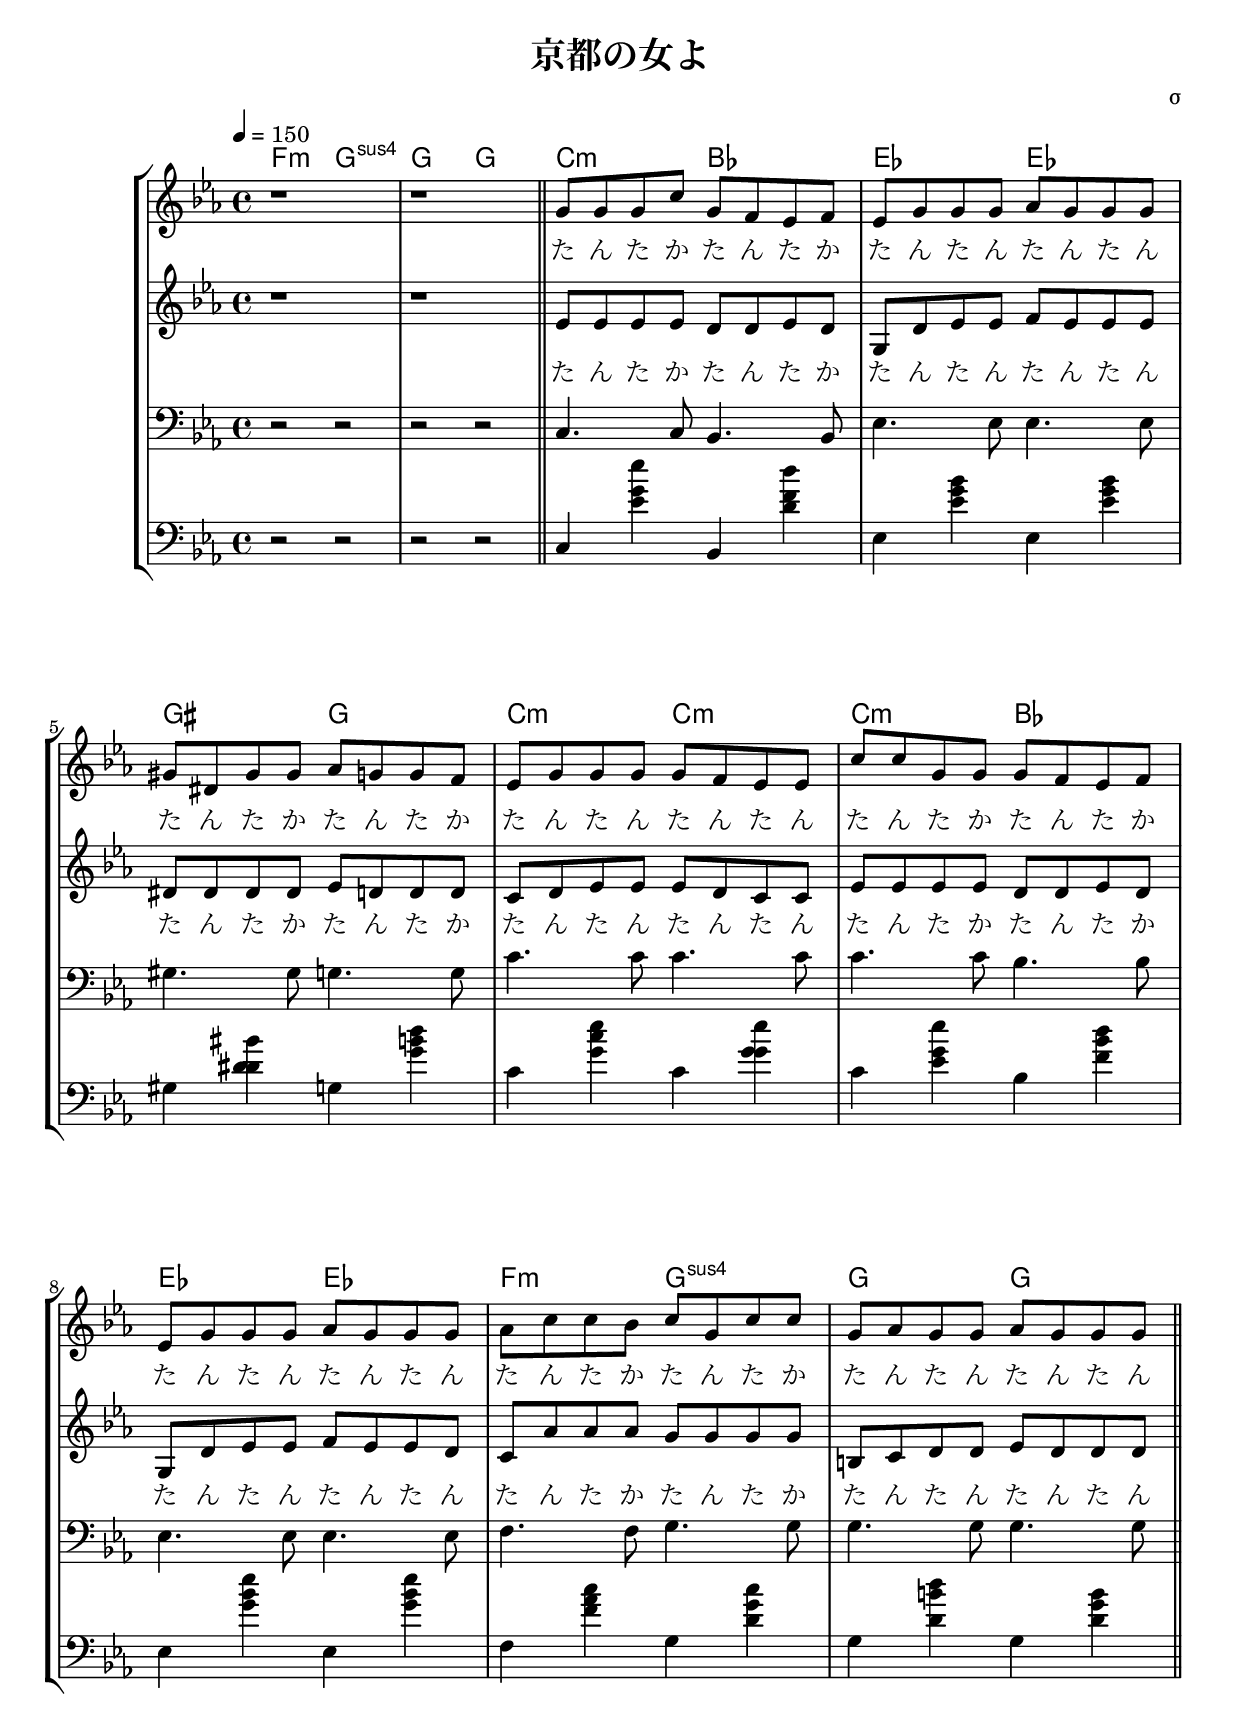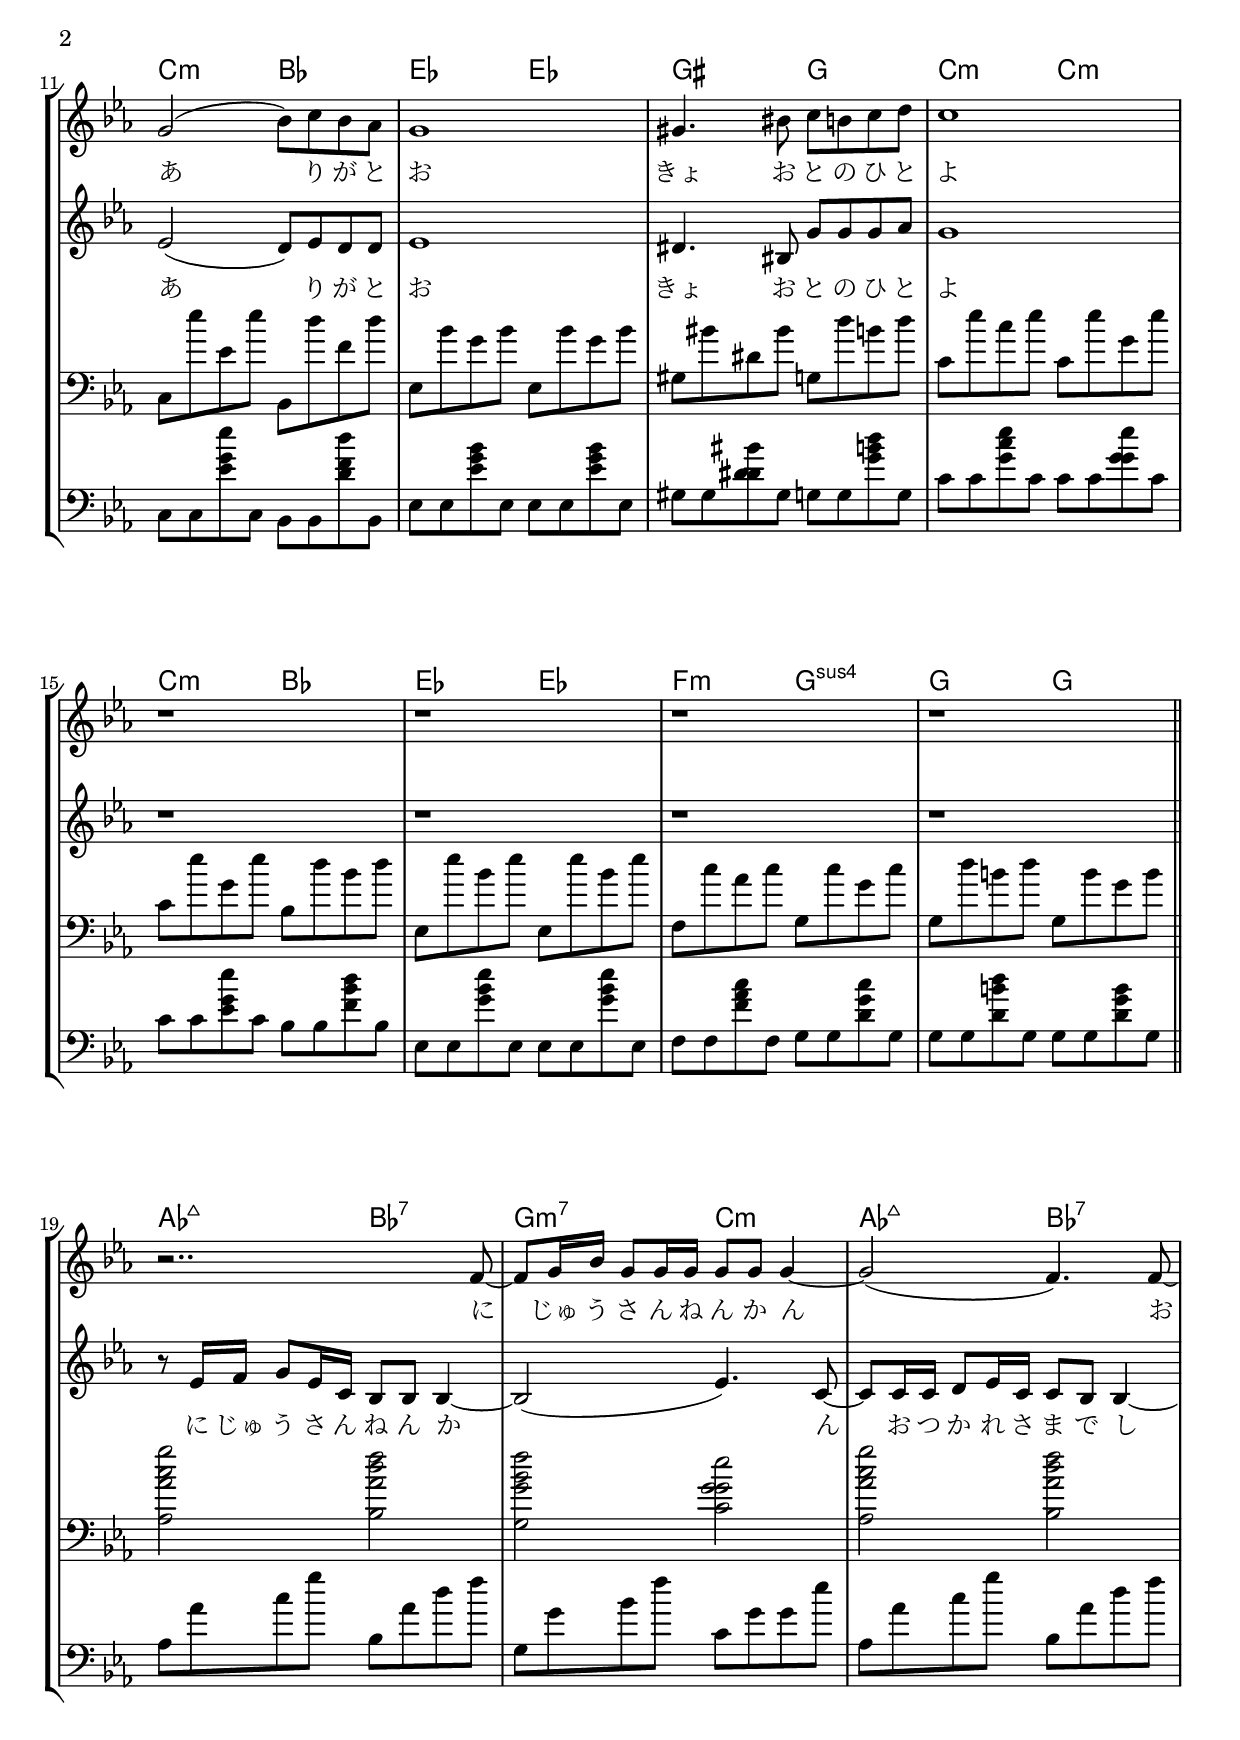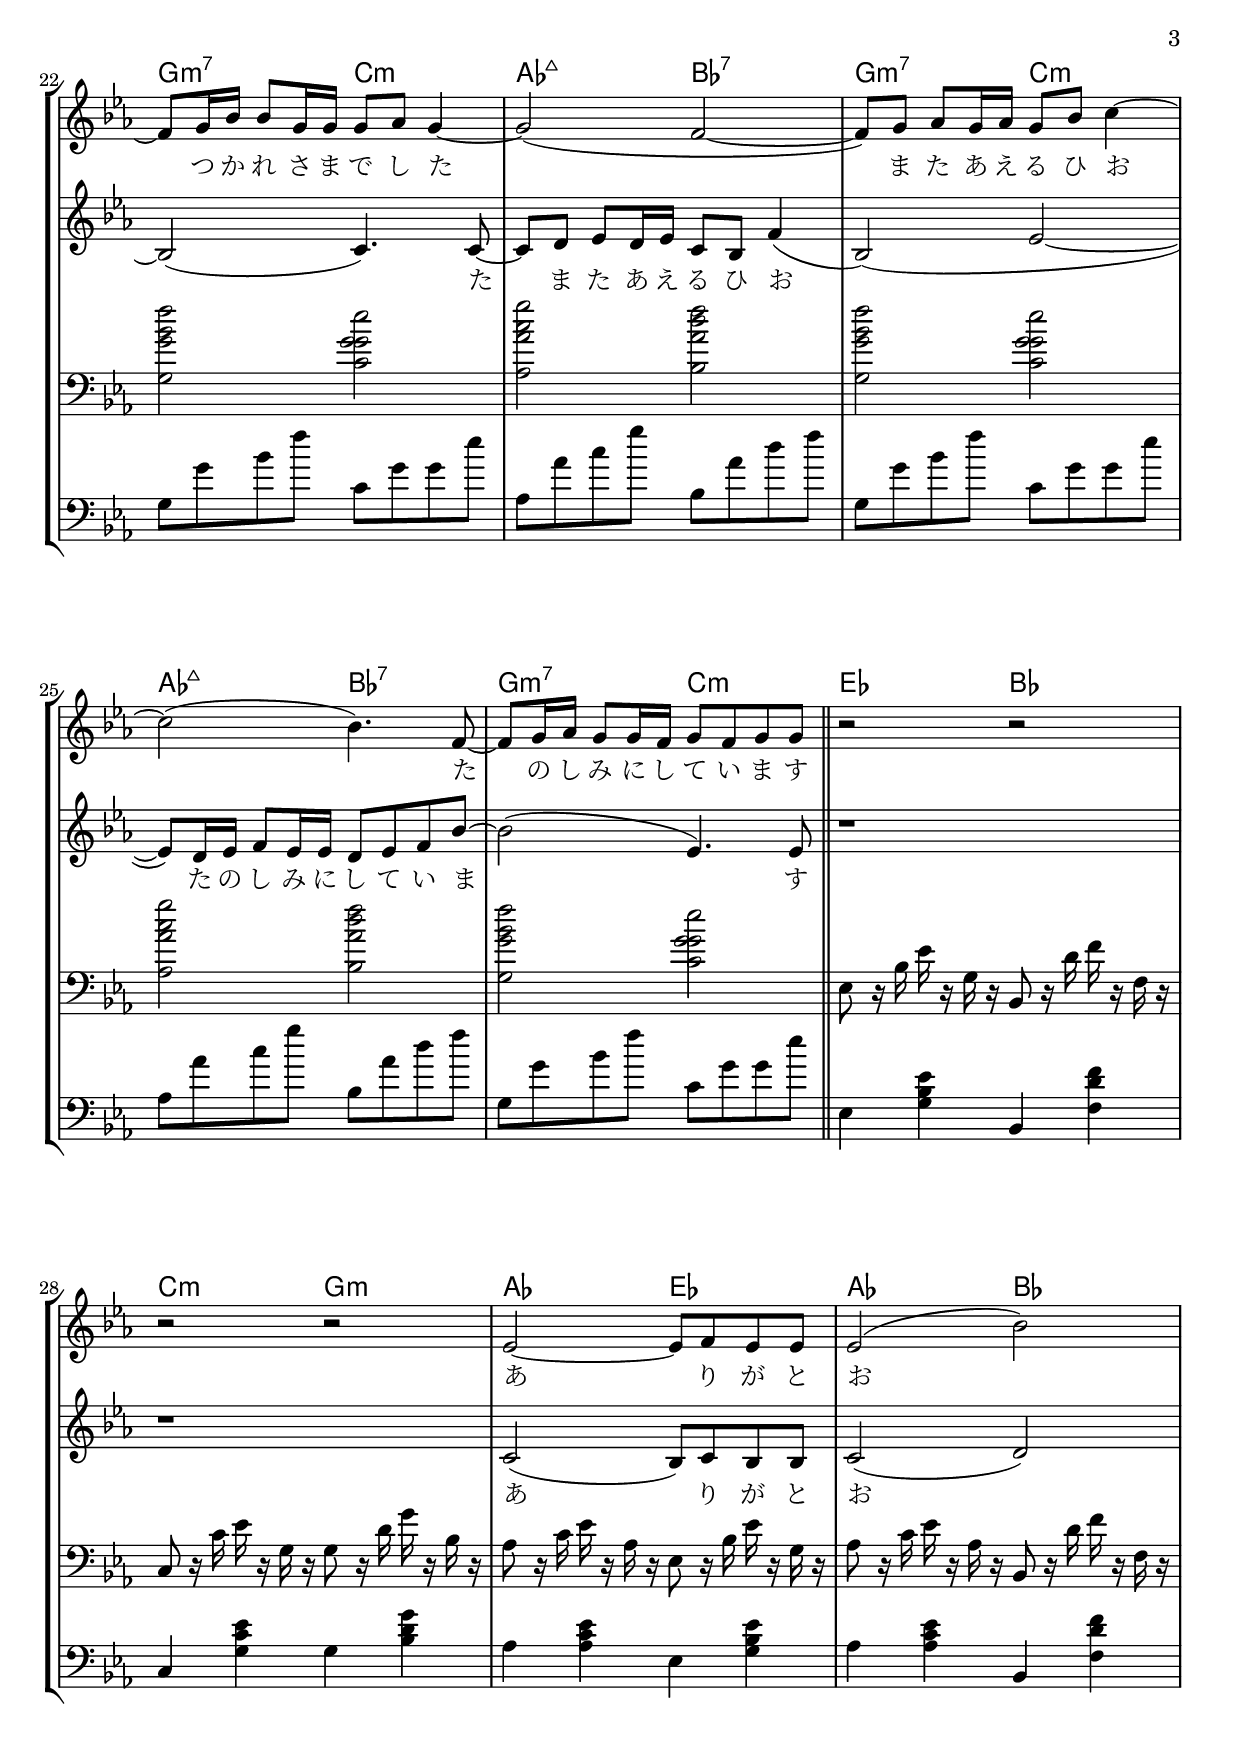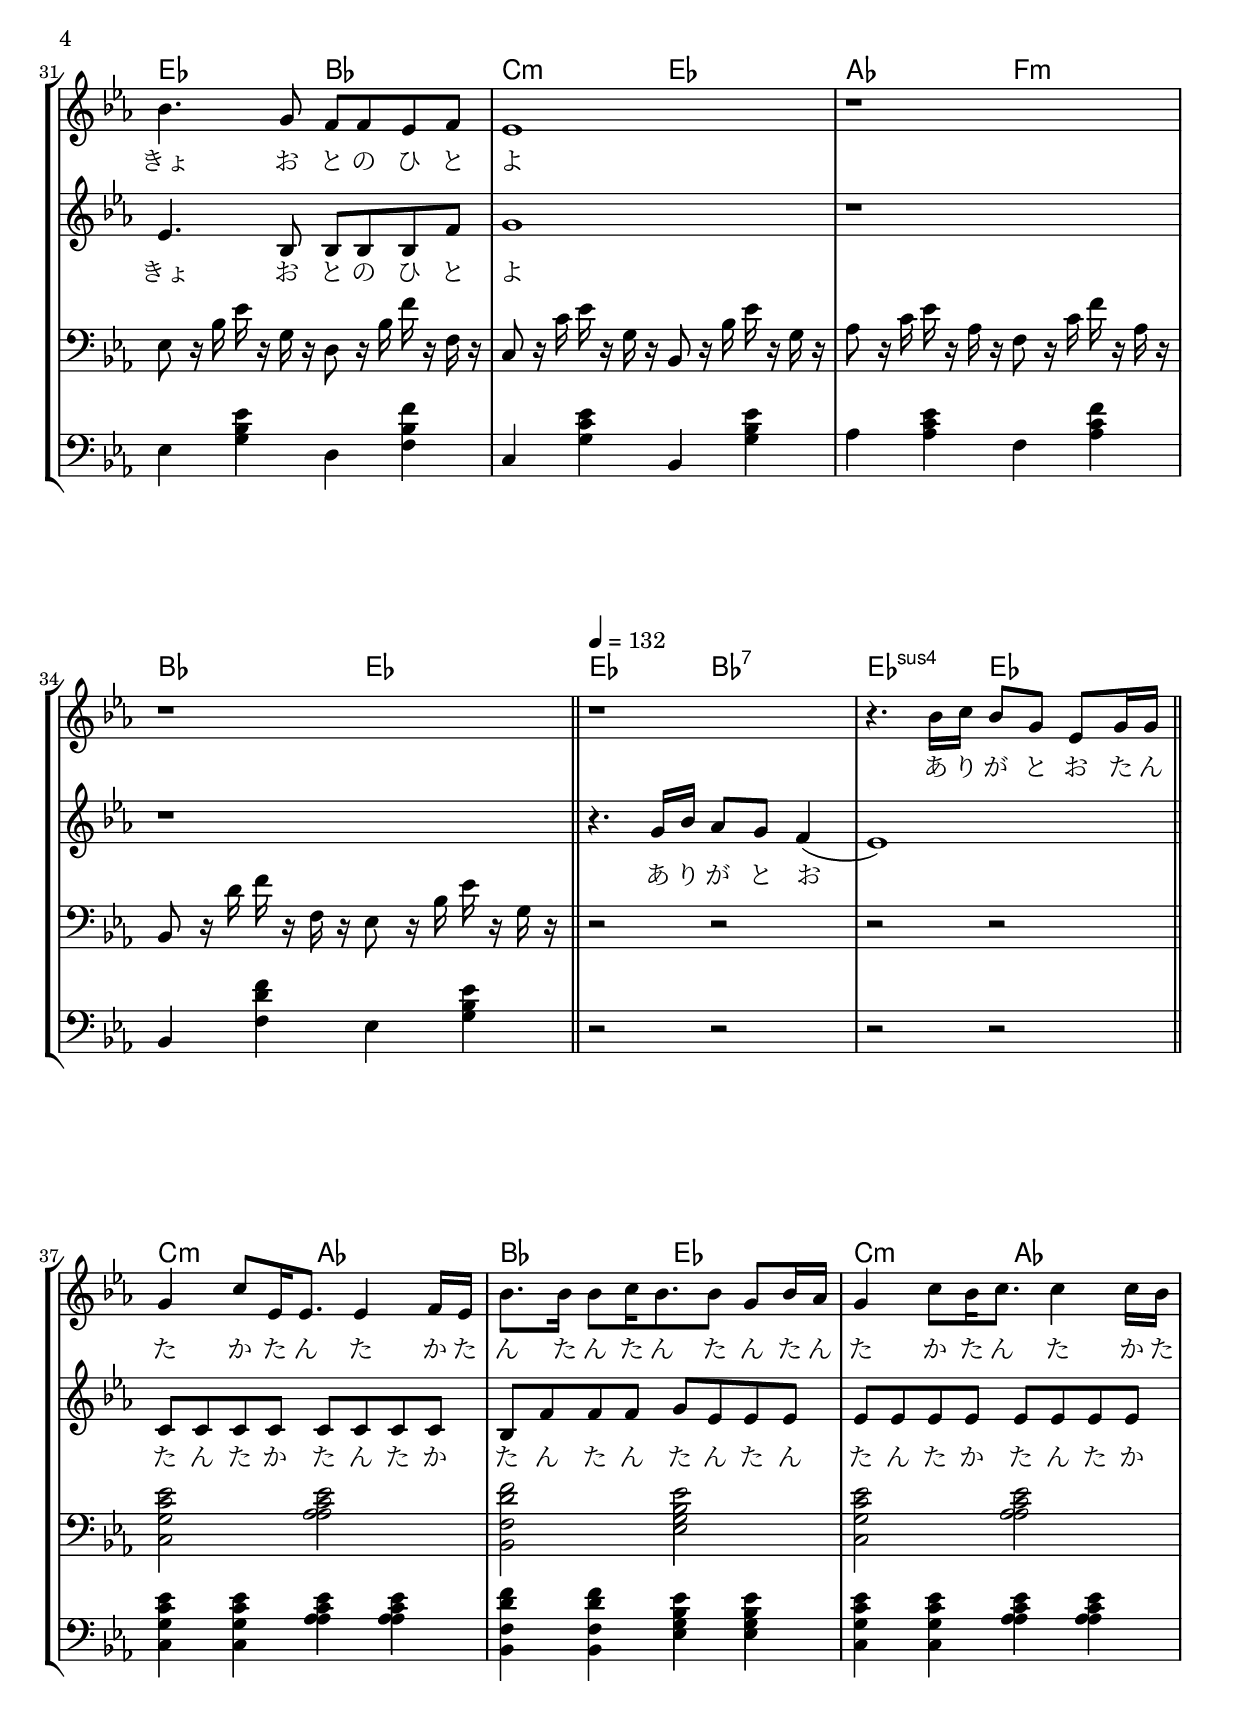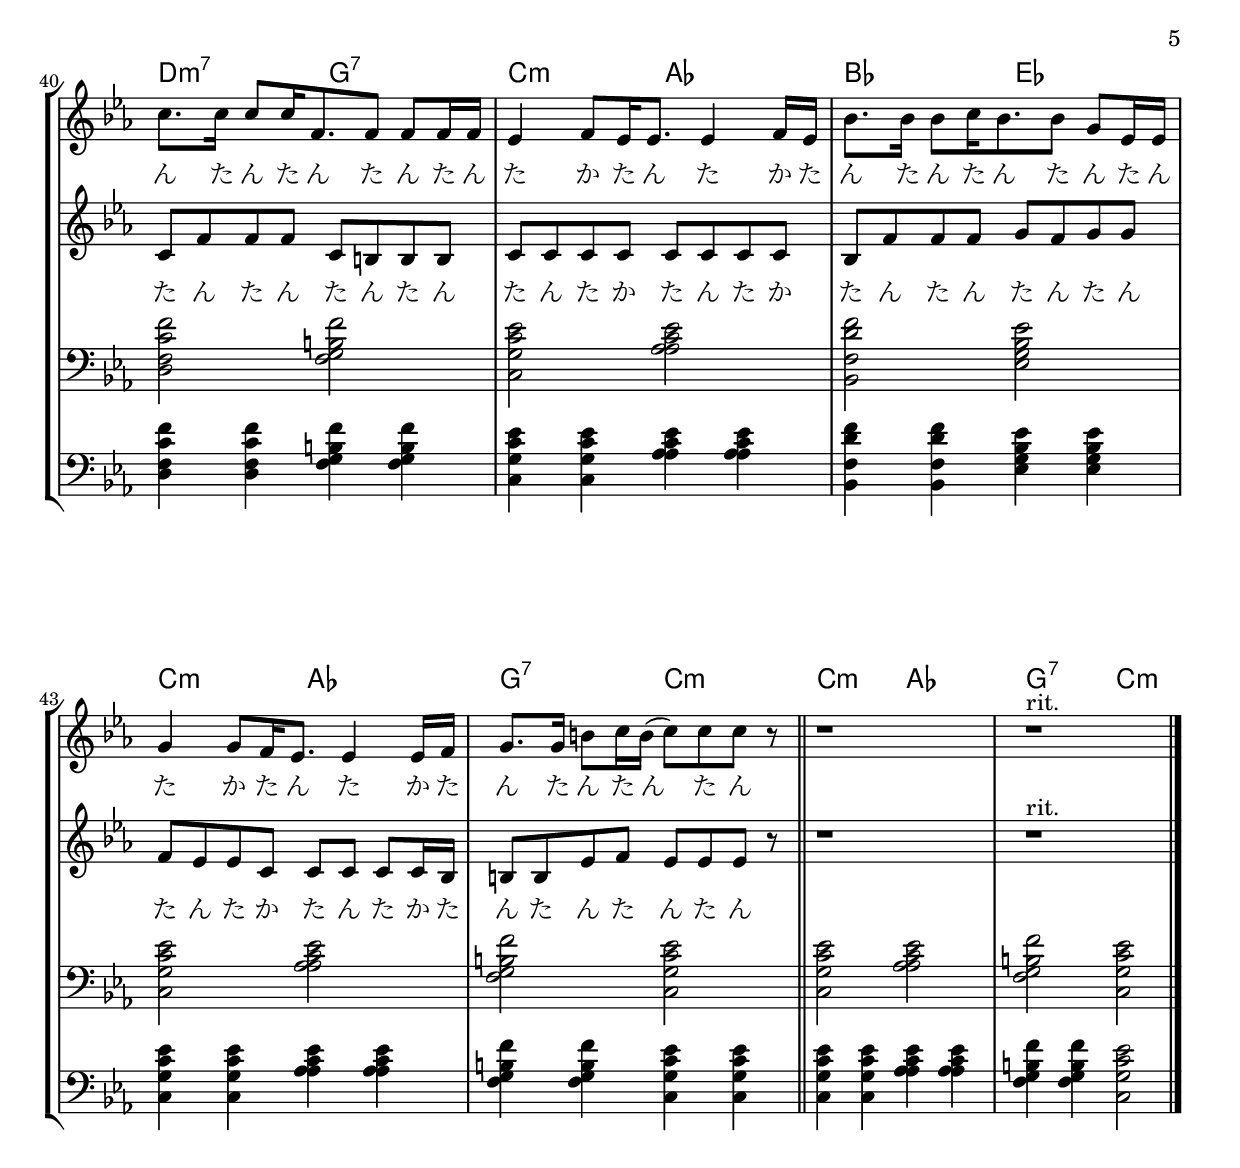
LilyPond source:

\version "2.12.1"

\header {
	title = \markup {京都の女よ}
	composer = \markup \center-column {σ}
}

harmony = \chordmode {
	f2:m g:sus4 g g 

	c:m bes es es gis g c:m c:m c:m bes es es f:m g:sus4 g g 

	c:m bes es es gis g c:m c:m c:m bes es es f:m g:sus4 g g 

	as:maj7 bes:7 g:min7 c:m as:maj7 bes:7 g:min7 c:m as:maj7 bes:7 g:min7 c:m as:maj7 bes:7 g:min7 c:m 

	es bes c:m g:m as es as bes es bes c:m es as f:m bes es 

	es bes:7 es:sus4 es 

	c:m as bes es c:m as d:min7 g:7 c:m as bes es c:m as g:7 c:m 

	c:m as g:7 c:m 
}

melody = {
	\key es \major
	\tempo 4 = 150
	r1 | r1   
	\set Staff.midiInstrument = #"Violin"
	g'8  g'8  g'8  c''8  g'8  f'8  es'8  f'8 
	es'8  g'8  g'8  g'8  as'8  g'8  g'8  g'8 
	gis'8  dis'8  gis'8  gis'8  as'8  g'8  g'8  f'8 
	es'8  g'8  g'8  g'8  g'8  f'8  es'8  es'8 
	c''8  c''8  g'8  g'8  g'8  f'8  es'8  f'8 
	es'8  g'8  g'8  g'8  as'8  g'8  g'8  g'8 
	as'8  c''8  c''8  bes'8  c''8  g'8  c''8  c''8 
	g'8  as'8  g'8  g'8  as'8  g'8  g'8  g'8
	\set Staff.midiInstrument = #"mmi0.36"
	g'2  (bes'8)  c''8  bes'8  as'8 
	g'1 
	gis'4.  bis'8  c''8  b'8  c''8  d''8 
	c''1
	r1 r1 r1 r1 	\set Staff.midiInstrument = #"mmi0.36"
	r2.. f'8~ 
	f'8  g'16  bes'16  g'8  g'16  g'16  g'8  g'8  g'4~ 
	g'2  (f'4.)  f'8~ 
	f'8  g'16  bes'16  bes'8  g'16  g'16  g'8  as'8  g'4~ 
	g'2  (f'2~ 
	f'8)  g'8  as'8  g'16  as'16  g'8  bes'8  c''4~ 
	c''2  (bes'4.)  f'8~ 
	f'8  g'16  as'16  g'8  g'16  f'16  g'8  f'8  g'8  g'8
	\set Staff.midiInstrument = #"mmi0.36"
	r2  r2 
	r2  r2 
	es'2~es'8  f'8  es'8  es'8 
	es'2  (bes'2) 
	bes'4.  g'8  f'8  f'8  es'8  f'8 
	es'1
	r1 r1 	\set Staff.midiInstrument = #"mmi0.36"
		\tempo 4 = 132
r1
r4. bes'16  c''16  bes'8  g'8  es'8  	\set Staff.midiInstrument = #"Brass Section"
	g'16  g'16 
	g'4  c''8  es'16  es'8.  es'4  f'16  es'16 
	bes'8.  bes'16  bes'8  c''16  bes'8.  bes'8  g'8  bes'16  as'16 
	g'4  c''8  bes'16  c''8.  c''4  c''16  bes'16 
	c''8.  c''16  c''8  c''16  f'8.  f'8  f'8  f'16  f'16 
	es'4  f'8  es'16  es'8.  es'4  f'16  es'16 
	bes'8.  bes'16  bes'8  c''16  bes'8.  bes'8  g'8  es'16  es'16 
	g'4  g'8  f'16  es'8.  es'4  es'16  f'16 
	g'8.  g'16  b'8  c''16  b'16  (c''8)  c''8  c''8  	r8 	r1 | r1^"rit." \bar "|."
}

words = \lyricmode {
	
	た  ん  た  か  た  ん  た  か  た  ん  た  ん  た  ん  た  ん  た  ん  た  か  た  ん  た  か  た  ん  た  ん  た  ん  た  ん  た  ん  た  か  た  ん  た  か  た  ん  た  ん  た  ん  た  ん  た  ん  た  か  た  ん  た  か  た  ん  た  ん  た  ん  た  ん  
	あ  り  が  と  お  きょ  お  と  の  ひ  と  よ  
	に  じゅ  う  さ  ん  ね  ん  か  ん  お  つ  か  れ  さ  ま  で  し  た  ま  た  あ  え  る  ひ  お  た  の  し  み  に  し  て  い  ま  す  
	あ  り  が  と  お  きょ  お  と  の  ひ  と  よ  
	あ  り  が  と  お  
	た  ん  た  か  た  ん  た  か  た  ん  た  ん  た  ん  た  ん  た  ん  た  か  た  ん  た  か  た  ん  た  ん  た  ん  た  ん  た  ん  た  か  た  ん  た  か  た  ん  た  ん  た  ん  た  ん  た  ん  た  か  た  ん  た  か  た  ん  た  ん  た  ん  た  ん  
	
}

secondmelody = {
	\key es \major
	\tempo 4 = 150
	r1 | r1   
	\set Staff.midiInstrument = #"Cello"
	es'8  es'8  es'8  es'8  d'8  d'8  es'8  d'8 
	g8  d'8  es'8  es'8  f'8  es'8  es'8  es'8 
	dis'8  dis'8  dis'8  dis'8  es'8  d'8  d'8  d'8 
	c'8  d'8  es'8  es'8  es'8  d'8  c'8  c'8 
	es'8  es'8  es'8  es'8  d'8  d'8  es'8  d'8 
	g8  d'8  es'8  es'8  f'8  es'8  es'8  d'8 
	c'8  as'8  as'8  as'8  g'8  g'8  g'8  g'8 
	b8  c'8  d'8  d'8  es'8  d'8  d'8  d'8
	\set Staff.midiInstrument = #"fss0.32"
	es'2  (d'8)  es'8  d'8  d'8 
	es'1 
	dis'4.  bis8  g'8  g'8  g'8  as'8 
	g'1
	r1 r1 r1 r1 	\set Staff.midiInstrument = #"fss0.32"
	r8 es'16  f'16  g'8  es'16  c'16  bes8  bes8  bes4~ 
	bes2  (es'4.)  c'8~ 
	c'8  c'16  c'16  d'8  es'16  c'16  c'8  bes8  bes4~ 
	bes2  (c'4.)  c'8~ 
	c'8  d'8  es'8  d'16  es'16  c'8  bes8  f'4 
	(bes2)  (es'2~ 
	es'8)  d'16  es'16  f'8  es'16  es'16  d'8  es'8  f'8  bes'8~ 
	bes'2  (es'4.)  es'8
	\set Staff.midiInstrument = #"fss0.32"
	r1 
	r1 
	c'2  (bes8)  c'8  bes8  bes8 
	c'2  (d'2) 
	es'4.  bes8  bes8  bes8  bes8  f'8 
	g'1
	r1 r1 	\set Staff.midiInstrument = #"fss0.32"
		\tempo 4 = 132
r4. g'16  bes'16  as'8  g'8  f'4 
	(es'1)
	\set Staff.midiInstrument = #"Choir Aahs"
	 c'8  c'8  c'8  c'8  c'8  c'8  c'8  c'8 
	bes8  f'8  f'8  f'8  g'8  es'8  es'8  es'8 
	es'8  es'8  es'8  es'8  es'8  es'8  es'8  es'8 
	c'8  f'8  f'8  f'8  c'8  b8  b8  b8 
	c'8  c'8  c'8  c'8  c'8  c'8  c'8  c'8 
	bes8  f'8  f'8  f'8  g'8  f'8  g'8  g'8 
	f'8  es'8  es'8  c'8  c'8  c'8  c'8  c'16  bes16 
	b8  b8  es'8  f'8  es'8  es'8  es'8  	r8 	r1 | r1^"rit." \bar "|."
}

secondwords = \lyricmode {
	
	た  ん  た  か  た  ん  た  か  た  ん  た  ん  た  ん  た  ん  た  ん  た  か  た  ん  た  か  た  ん  た  ん  た  ん  た  ん  た  ん  た  か  た  ん  た  か  た  ん  た  ん  た  ん  た  ん  た  ん  た  か  た  ん  た  か  た  ん  た  ん  た  ん  た  ん  
	あ  り  が  と  お  きょ  お  と  の  ひ  と  よ  
	に  じゅ  う  さ  ん  ね  ん  か  ん  お  つ  か  れ  さ  ま  で  し  た  ま  た  あ  え  る  ひ  お  た  の  し  み  に  し  て  い  ま  す  
	あ  り  が  と  お  きょ  お  と  の  ひ  と  よ  
	あ  り  が  と  お  
	た  ん  た  か  た  ん  た  か  た  ん  た  ん  た  ん  た  ん  た  ん  た  か  た  ん  た  か  た  ん  た  ん  た  ん  た  ん  た  ん  た  か  た  ん  た  か  た  ん  た  ん  た  ん  た  ん  た  ん  た  か  た  ん  た  か  た  ん  た  ん  た  ん  た  ん  
	
}

tempochange = {
	\tempo 4 = 150
	r1 | r1 \bar "||"
	\tempo 4 = 150
	r1 | r1 | r1 | r1 | r1 | r1 | r1 | r1 \bar "||"
	\tempo 4 = 150
	r1 | r1 | r1 | r1 | r1 | r1 | r1 | r1 \bar "||"
	\tempo 4 = 150
	r1 | r1 | r1 | r1 | r1 | r1 | r1 | r1 \bar "||"
	\tempo 4 = 150
	r1 | r1 | r1 | r1 | r1 | r1 | r1 | r1 \bar "||"
	\tempo 4 = 132
	r1 | r1 \bar "||"
	\tempo 4 = 132
	r1 | r1 | r1 | r1 | r1 | r1 | r1 | r1 \bar "||"
	\tempo 4 = 132
	r1 | \tempo 4 = 99 r2 \tempo 4 = 88 r2 \bar "|."
}

mainacc = {
	\clef bass
	\set Staff.midiInstrument = #"Acoustic grand"
	\key es \major
	\tempo 4 = 150
	r2
	r2
	r2
	r2
	\bar "||"

	\set Staff.midiInstrument = #"Synth Bass 1"
	c4.c8
	bes,4.bes,8
	es4.es8
	es4.es8
	gis4.gis8
	g4.g8
	c'4.c'8
	c'4.c'8
	c'4.c'8
	bes4.bes8
	es4.es8
	es4.es8
	f4.f8
	g4.g8
	g4.g8
	g4.g8
	\bar "||"

	\set Staff.midiInstrument = #"Electric Grand"
	c8 es'' es' es''
	bes,8 d'' f' d''
	es8 bes' g' bes'
	es8 bes' g' bes'
	gis8 bis' dis' bis'
	g8 d'' b' d''
	c'8 es'' c'' es''
	c'8 es'' g' es''
	c'8 es'' g' es''
	bes8 d'' bes' d''
	es8 es'' bes' es''
	es8 es'' bes' es''
	f8 c'' as' c''
	g8 c'' g' c''
	g8 d'' b' d''
	g8 b' g' b'
	\bar "||"

	\set Staff.midiInstrument = #"Electric Piano 1"
	<as as' c'' g''>2
	<bes as' d'' f''>2
	<g g' bes' f''>2
	<c' g' g' es''>2
	<as as' c'' g''>2
	<bes as' d'' f''>2
	<g g' bes' f''>2
	<c' g' g' es''>2
	<as as' c'' g''>2
	<bes as' d'' f''>2
	<g g' bes' f''>2
	<c' g' g' es''>2
	<as as' c'' g''>2
	<bes as' d'' f''>2
	<g g' bes' f''>2
	<c' g' g' es''>2
	\bar "||"

	\set Staff.midiInstrument = #"Synth Bass 1"
	es8r16bes16es'16r16g16r16
	bes,8r16d'16f'16r16f16r16
	c8r16c'16es'16r16g16r16
	g8r16d'16g'16r16bes16r16
	as8r16c'16es'16r16as16r16
	es8r16bes16es'16r16g16r16
	as8r16c'16es'16r16as16r16
	bes,8r16d'16f'16r16f16r16
	es8r16bes16es'16r16g16r16
	d8r16bes16f'16r16f16r16
	c8r16c'16es'16r16g16r16
	bes,8r16bes16es'16r16g16r16
	as8r16c'16es'16r16as16r16
	f8r16c'16f'16r16as16r16
	bes,8r16d'16f'16r16f16r16
	es8r16bes16es'16r16g16r16
	\bar "||"

	\set Staff.midiInstrument = #"Acoustic grand"
	\tempo 4 = 132
	r2
	r2
	r2
	r2
	\bar "||"

	\set Staff.midiInstrument = #"Cello"
	<c g c' es'>2
	<as as c' es'>2
	<bes, f d' f'>2
	<es g bes es'>2
	<c g c' es'>2
	<as as c' es'>2
	<d f c' f'>2
	<g f b f'>2
	<c g c' es'>2
	<as as c' es'>2
	<bes, f d' f'>2
	<es g bes es'>2
	<c g c' es'>2
	<as as c' es'>2
	<g f b f'>2
	<c g c' es'>2
	\bar "||"

	\set Staff.midiInstrument = #"Voice Oohs"
	<c g c' es'>2
	<as as c' es'>2
	<g f b f'>2
	<c g c' es'>2
	\bar "|."
}

subacc = {
	\clef bass
	\set Staff.midiInstrument = #"Acoustic grand"
	\key es \major
	\tempo 4 = 150
	r2
	r2
	r2
	r2
	\bar "||"

	\set Staff.midiInstrument = #"Alto Sax"
	c4 <g' es' es''>4
	bes,4 <d' f' d''>4
	es4 <es' g' bes'>4
	es4 <es' g' bes'>4
	gis4 <dis' dis' bis'>4
	g4 <g' b' d''>4
	c'4 <g' c'' es''>4
	c'4 <g' g' es''>4
	c'4 <es' g' es''>4
	bes4 <f' bes' d''>4
	es4 <g' bes' es''>4
	es4 <g' bes' es''>4
	f4 <f' as' c''>4
	g4 <d' g' c''>4
	g4 <d' b' d''>4
	g4 <d' g' b'>4
	\bar "||"

	\set Staff.midiInstrument = #"Electric Grand"
	c8 c8 <g' es' es''>8 c8
	bes,8 bes,8 <d' f' d''>8 bes,8
	es8 es8 <es' g' bes'>8 es8
	es8 es8 <es' g' bes'>8 es8
	gis8 gis8 <dis' dis' bis'>8 gis8
	g8 g8 <g' b' d''>8 g8
	c'8 c'8 <g' c'' es''>8 c'8
	c'8 c'8 <g' g' es''>8 c'8
	c'8 c'8 <es' g' es''>8 c'8
	bes8 bes8 <f' bes' d''>8 bes8
	es8 es8 <g' bes' es''>8 es8
	es8 es8 <g' bes' es''>8 es8
	f8 f8 <f' as' c''>8 f8
	g8 g8 <d' g' c''>8 g8
	g8 g8 <d' b' d''>8 g8
	g8 g8 <d' g' b'>8 g8
	\bar "||"

	\set Staff.midiInstrument = #"Electric Guitar (clean)"
	as8 as'8 c''8 g''8
	bes8 as'8 d''8 f''8
	g8 g'8 bes'8 f''8
	c'8 g'8 g'8 es''8
	as8 as'8 c''8 g''8
	bes8 as'8 d''8 f''8
	g8 g'8 bes'8 f''8
	c'8 g'8 g'8 es''8
	as8 as'8 c''8 g''8
	bes8 as'8 d''8 f''8
	g8 g'8 bes'8 f''8
	c'8 g'8 g'8 es''8
	as8 as'8 c''8 g''8
	bes8 as'8 d''8 f''8
	g8 g'8 bes'8 f''8
	c'8 g'8 g'8 es''8
	\bar "||"

	\set Staff.midiInstrument = #"Alto Sax"
	es4 <g bes es'>4
	bes,4 <f d' f'>4
	c4 <g c' es'>4
	g4 <bes d' g'>4
	as4 <as c' es'>4
	es4 <g bes es'>4
	as4 <as c' es'>4
	bes,4 <f d' f'>4
	es4 <g bes es'>4
	d4 <f bes f'>4
	c4 <g c' es'>4
	bes,4 <g bes es'>4
	as4 <as c' es'>4
	f4 <as c' f'>4
	bes,4 <f d' f'>4
	es4 <g bes es'>4
	\bar "||"

	\set Staff.midiInstrument = #"Acoustic grand"
	\tempo 4 = 132
	r2
	r2
	r2
	r2
	\bar "||"

	\set Staff.midiInstrument = #"Electric Grand"
	<c g c' es'>4 <c g c' es'>4
	<as as c' es'>4 <as as c' es'>4
	<bes, f d' f'>4 <bes, f d' f'>4
	<es g bes es'>4 <es g bes es'>4
	<c g c' es'>4 <c g c' es'>4
	<as as c' es'>4 <as as c' es'>4
	<d f c' f'>4 <d f c' f'>4
	<g f b f'>4 <g f b f'>4
	<c g c' es'>4 <c g c' es'>4
	<as as c' es'>4 <as as c' es'>4
	<bes, f d' f'>4 <bes, f d' f'>4
	<es g bes es'>4 <es g bes es'>4
	<c g c' es'>4 <c g c' es'>4
	<as as c' es'>4 <as as c' es'>4
	<g f b f'>4 <g f b f'>4
	<c g c' es'>4 <c g c' es'>4
	\bar "||"

	\set Staff.midiInstrument = #"Electric Grand"
	<c g c' es'>4 <c g c' es'>4
	<as as c' es'>4 <as as c' es'>4
	<g f b f'>4 <g f b f'>4
	<c g c' es'>2
	\bar "|."
}

percA = {
	\drummode {
	hh4 hh8 hh2 r8  |\times 16/32{ hh2 hh8. hh1 r4 r16 } \bar "||"
	hh4 hh8 hh2 r8  |\times 16/32{ hh2 hh8. hh8. hh4. hh2. } |hh4 hh8 hh2 r8  |hh4 hh8 hh4 hh4.  |hh4 hh8 hh2 r8  |\times 16/32{ hh2 hh8. hh8. hh4. hh2. } |hh4 hh8 hh2 r8  |\times 16/32{ hh2 hh8. hh1 r4 r16 } \bar "||"
	hh4 hh8 hh2 r8  |\times 16/32{ hh2 hh8. hh8. hh4. hh2. } |hh4 hh8 hh2 r8  |hh4 hh8 hh4 hh4.  |hh4 hh8 hh2 r8  |\times 16/32{ hh2 hh8. hh8. hh4. hh2. } |hh4 hh8 hh2 r8  |\times 16/32{ hh2 hh8. hh1 r4 r16 } \bar "||"
	r1  |r2. hho4  |r1  |r2. hho4  |r1  |r2. hho4  |r1  |r2. hho4  \bar "||"
	hh4 hh8 hh2 r8  |\times 16/32{ hh2 hh8. hh8. hh4. hh2. } |hh4 hh8 hh2 r8  |hh4 hh8 hh4 hh4.  |hh4 hh8 hh2 r8  |\times 16/32{ hh2 hh8. hh8. hh4. hh2. } |hh4 hh8 hh2 r8  |\times 16/32{ hh2 hh8. hh1 r4 r16 } \bar "||"
	r1 |r1 \bar "||"
	hh8 hh8 hh8 hh8 hh8 hh8 hh8 hh8  |hh8 hh8 hh8 hh8 hh4 hh8 hh8  |hh8 hh8 hh8 hh8 hh8 hh8 hh8 hh8  |hh8 hh8 hh8 hh2 r8  |hh8 hh8 hh8 hh8 hh8 hh8 hh8 hh8  |hh8 hh8 hh8 hh8 hh4 hh8 hh8  |hh8 hh8 hh8 hh8 hh8 hh8 hh8 hh8  |r8 hh2. r8  \bar "||"
	hh8 hh8 hh8 hh8 hh8 hh8 hh8 hh8  |r8 hh2. r8  \bar "|."
	}
}

percB = {
	\drummode {
	r16 hhp8 hhp8 hhp2 r8.  |\times 16/32{ r8 hhp4 hhp4 hhp8 hhp1 r4 } \bar "||"
	r16 hhp8 hhp8 hhp2 r8.  |\times 16/32{ r8 hhp4 hhp4 hhp8 hhp2 r8 hhp2 r8 } |r16 hhp8 hhp8 hhp2 r8.  |r16 hhp8 hhp8 hhp8. hhp2  |r16 hhp8 hhp8 hhp2 r8.  |\times 16/32{ r8 hhp4 hhp4 hhp8 hhp2 r8 hhp2 r8 } |r16 hhp8 hhp8 hhp2 r8.  |\times 16/32{ r8 hhp4 hhp4 hhp8 hhp1 r4 } \bar "||"
	r16 hhp8 hhp8 hhp2 r8.  |\times 16/32{ r8 hhp4 hhp4 hhp8 hhp2 r8 hhp2 r8 } |r16 hhp8 hhp8 hhp2 r8.  |r16 hhp8 hhp8 hhp8. hhp2  |r16 hhp8 hhp8 hhp2 r8.  |\times 16/32{ r8 hhp4 hhp4 hhp8 hhp2 r8 hhp2 r8 } |r16 hhp8 hhp8 hhp2 r8.  |\times 16/32{ r8 hhp4 hhp4 hhp8 hhp1 r4 } \bar "||"
	r16 hhp16 hhp8 hhp16 hhp8 hhp2 r16  |r16 hhp16 hhp8 hhp16 hhp8 hhp2 r16  |r16 hhp16 hhp8 hhp16 hhp8 hhp2 r16  |r16 hhp16 hhp8 hhp16 hhp8 hhp2 r16  |r16 hhp16 hhp8 hhp16 hhp8 hhp2 r16  |r16 hhp16 hhp8 hhp16 hhp8 hhp2 r16  |r16 hhp16 hhp8 hhp16 hhp8 hhp2 r16  |r16 hhp16 hhp8 hhp16 hhp8 hhp2 hhp16  \bar "||"
	r16 hhp8 hhp8 hhp2 r8.  |\times 16/32{ r8 hhp4 hhp4 hhp8 hhp2 r8 hhp2 r8 } |r16 hhp8 hhp8 hhp2 r8.  |r16 hhp8 hhp8 hhp8. hhp2  |r16 hhp8 hhp8 hhp2 r8.  |\times 16/32{ r8 hhp4 hhp4 hhp8 hhp2 r8 hhp2 r8 } |r16 hhp8 hhp8 hhp2 r8.  |\times 16/32{ r8 hhp4 hhp4 hhp8 hhp1 r4 } \bar "||"
	r1 |r1 \bar "||"
	r4 sn8. sn8 sn8. sn8. sn16  |r4 sn8. sn8 sn8. sn4  |r4 sn8. sn8 sn8. sn8. sn16  |r8 sn8 sn4 sn8 sn16 sn8 sn8 sn16  |r4 sn8. sn8 sn8. sn8. sn16  |r4 sn8. sn8 sn8. sn4  |r4 sn8. sn8 sn8. sn8. sn16  |r4 sn2 sn4  \bar "||"
	r4 sn8. sn8 sn8. sn8. sn16  |r4 sn2 sn4  \bar "|."
	}
}

percC = {
	\drummode {
	r1  |\times 16/32{ r1 r2 hho2 } \bar "||"
	r1  |\times 16/32{ r1 r2 hho2 } |r1  |\times 16/32{ r1 r2 hho2 } |r1  |\times 16/32{ r1 r2 hho2 } |r1  |\times 16/32{ r1 r2 hho2 } \bar "||"
	r1  |\times 16/32{ r1 r2 hho2 } |r1  |\times 16/32{ r1 r2 hho2 } |r1  |\times 16/32{ r1 r2 hho2 } |r1  |\times 16/32{ r1 r2 hho2 } \bar "||"
	hh8. hh8. hh2 r8  |hh8. hh8. hh2 hh8  |hh8. hh8. hh2 r8  |hh8. hh8. hh2 hh8  |hh8. hh8. hh2 r8  |hh8. hh8. hh2 hh8  |hh8. hh8. hh2 r8  |hh8. hh8. hh4 hh4 hh8  \bar "||"
	r1  |\times 16/32{ r1 r2 hho2 } |r1  |\times 16/32{ r1 r2 hho2 } |r1  |\times 16/32{ r1 r2 hho2 } |r1  |\times 16/32{ r1 r2 hho2 } \bar "||"
	r1 |r1 \bar "||"
	bd8 bd4 bd2 bd8  |bd8 bd2 bd4.  |bd8 bd4 bd2 bd8  |bd4 r16 bd8. bd2  |bd8 bd4 bd2 bd8  |bd8 bd2 bd4.  |bd8 bd4 bd2 bd8  |bd8 bd4. bd4. bd8  \bar "||"
	bd8 bd4 bd2 bd8  |bd8 bd4. bd4. bd8  \bar "|."
	}
}

percD = {
	\drummode {
	bd8. bd8. bd2 bd8  |\times 16/32{ bd4. bd4. bd8 bd2 r8 bd2 } \bar "||"
	bd8. bd8. bd2 bd8  |\times 16/32{ bd4. bd4. bd2 bd2 bd4 } |bd8. bd8. bd2 bd8  |bd8. bd8. bd2 r8  |bd8. bd8. bd2 bd8  |\times 16/32{ bd4. bd4. bd2 bd2 bd4 } |bd8. bd8. bd2 bd8  |\times 16/32{ bd4. bd4. bd8 bd2 r8 bd2 } \bar "||"
	bd8. bd8. bd2 bd8  |\times 16/32{ bd4. bd4. bd2 bd2 bd4 } |bd8. bd8. bd2 bd8  |bd8. bd8. bd2 r8  |bd8. bd8. bd2 bd8  |\times 16/32{ bd4. bd4. bd2 bd2 bd4 } |bd8. bd8. bd2 bd8  |\times 16/32{ bd4. bd4. bd8 bd2 r8 bd2 } \bar "||"
	r2 ss2  |r2 ss2  |r2 ss2  |r2 ss2  |r2 ss2  |r2 ss2  |r2 ss2  |r2 ss2  \bar "||"
	bd8. bd8. bd2 bd8  |\times 16/32{ bd4. bd4. bd2 bd2 bd4 } |bd8. bd8. bd2 bd8  |bd8. bd8. bd2 r8  |bd8. bd8. bd2 bd8  |\times 16/32{ bd4. bd4. bd2 bd2 bd4 } |bd8. bd8. bd2 bd8  |\times 16/32{ bd4. bd4. bd8 bd2 r8 bd2 } \bar "||"
	r1 |r1 \bar "||"
	r1  |r2 r8 hho4.  |r1  |r4. r16 hho2 r16  |r1  |r2 r8 hho4.  |r1  |r4. r16 hho2 r16  \bar "||"
	r1  |r2 r8 hho4.  \bar "|."
	}
}

percE = {
	\drummode {
	r2 ss2  |\times 16/32{ r1 ss1 } \bar "||"
	r2 ss2  |\times 16/32{ r1 ss1 } |r2 ss2  |\times 16/32{ r1 ss1 } |r2 ss2  |\times 16/32{ r1 ss1 } |r2 ss2  |\times 16/32{ r1 ss1 } \bar "||"
	r2 ss2  |\times 16/32{ r1 ss1 } |r2 ss2  |\times 16/32{ r1 ss1 } |r2 ss2  |\times 16/32{ r1 ss1 } |r2 ss2  |\times 16/32{ r1 ss1 } \bar "||"
	bd2 r8 bd4 bd8  |bd4. bd4 bd4 bd8  |bd2 r8 bd4 bd8  |bd4. bd4 bd4 bd8  |bd2 r8 bd4 bd8  |bd4. bd4 bd4 bd8  |bd2 r8 bd4 bd8  |bd4. bd4 bd4.  \bar "||"
	r2 ss2  |\times 16/32{ r1 ss1 } |r2 ss2  |\times 16/32{ r1 ss1 } |r2 ss2  |\times 16/32{ r1 ss1 } |r2 ss2  |\times 16/32{ r1 ss1 } \bar "||"
	r1 |r1 \bar "||"
	r1 |r1 |r1 |r1 |r1 |r1 |r1 |cymc1  \bar "||"
	r1 |cymc1  \bar "|."
	}
}

percF = {
	\drummode {
	r1 |\times 16/32{ r1 sn4 sn8 sn2 r8 } \bar "||"
	r1 |r1 |r1 |r2 r8. sn16 sn4  |r1 |r1 |r1 |\times 16/32{ r1 sn4 sn8 sn2 r8 } \bar "||"
	r1 |r1 |r1 |r2 r8. sn16 sn4  |r1 |r1 |r1 |\times 16/32{ r1 sn4 sn8 sn2 r8 } \bar "||"
	r1 | r1 | r1 | r1 | r1 | r1 | r1 | r1 \bar "||"
	r1 |r1 |r1 |r2 r8. sn16 sn4  |r1 |r1 |r1 |\times 16/32{ r1 sn4 sn8 sn2 r8 } \bar "||"
	r1 | r1 \bar "||"
	r1 |r1 |r1 |r1 |r1 |r1 |r1 |r4 r16 tommh16 tommh4. tommh4  \bar "||"
	r1 |r4 r16 tommh16 tommh4. tommh4  \bar "|."
	}
}

percG = {
	\drummode {
	r1 |r1 \bar "||"
	r1 |r1 |r1 |r2. r8 tomml8  |r1 |r1 |r1 |r2. r8 tomml8  \bar "||"
	r1 |r1 |r1 |r2. r8 tomml8  |r1 |r1 |r1 |r2. r8 tomml8  \bar "||"
	r1 | r1 | r1 | r1 | r1 | r1 | r1 | r1 \bar "||"
	r1 |r1 |r1 |r2. r8 tomml8  |r1 |r1 |r1 |r2. r8 tomml8  \bar "||"
	r1 | r1 \bar "||"
	r1 |r1 |r1 |r1 |r1 |r1 |r1 |r4. r16 tomml4. tomml8.  \bar "||"
	r1 |r4. r16 tomml4. tomml8.  \bar "|."
	}
}

percH = {
	\drummode {
	r1 |\times 16/32{ r1 r2 r8 tommh4. } \bar "||"
	r1 |r1 |r1 |r1 |r1 |r1 |r1 |\times 16/32{ r1 r2 r8 tommh4. } \bar "||"
	r1 |r1 |r1 |r1 |r1 |r1 |r1 |\times 16/32{ r1 r2 r8 tommh4. } \bar "||"
	r1 | r1 | r1 | r1 | r1 | r1 | r1 | r1 \bar "||"
	r1 |r1 |r1 |r1 |r1 |r1 |r1 |\times 16/32{ r1 r2 r8 tommh4. } \bar "||"
	r1 | r1 \bar "||"
	r1 |r1 |r1 |r1 |r1 |r1 |r1 |r2 r16 toml8 toml4 r16  \bar "||"
	r1 |r2 r16 toml8 toml4 r16  \bar "|."
	}
}

percI = {
	\drummode {
	r1 |\times 16/32{ r1 r2. tomfh4 } \bar "||"
	r1 |r1 |r1 |r1 |r1 |r1 |r1 |\times 16/32{ r1 r2. tomfh4 } \bar "||"
	r1 |r1 |r1 |r1 |r1 |r1 |r1 |\times 16/32{ r1 r2. tomfh4 } \bar "||"
	r1 | r1 | r1 | r1 | r1 | r1 | r1 | r1 \bar "||"
	r1 |r1 |r1 |r1 |r1 |r1 |r1 |\times 16/32{ r1 r2. tomfh4 } \bar "||"
	r1 | r1 \bar "||"
	r1 |r1 |r1 |r1 |r1 |r1 |r1 |r2 r8 tomfh4 tomfh8  \bar "||"
	r1 |r2 r8 tomfh4 tomfh8  \bar "|."
	}
}

\score {
	<<
		\new StaffGroup <<
			\new ChordNames {\harmony}
			\new Voice = "melody" {\melody}
			\new Lyrics \lyricsto "melody" \words
			\new Voice = "secondmelody" {\secondmelody}
			\new Lyrics \lyricsto "secondmelody" \secondwords
			\new Staff = "mainacc" {\mainacc}
			\new Staff = "subacc" {\subacc}
		>>
	>>
	\layout { }
}
